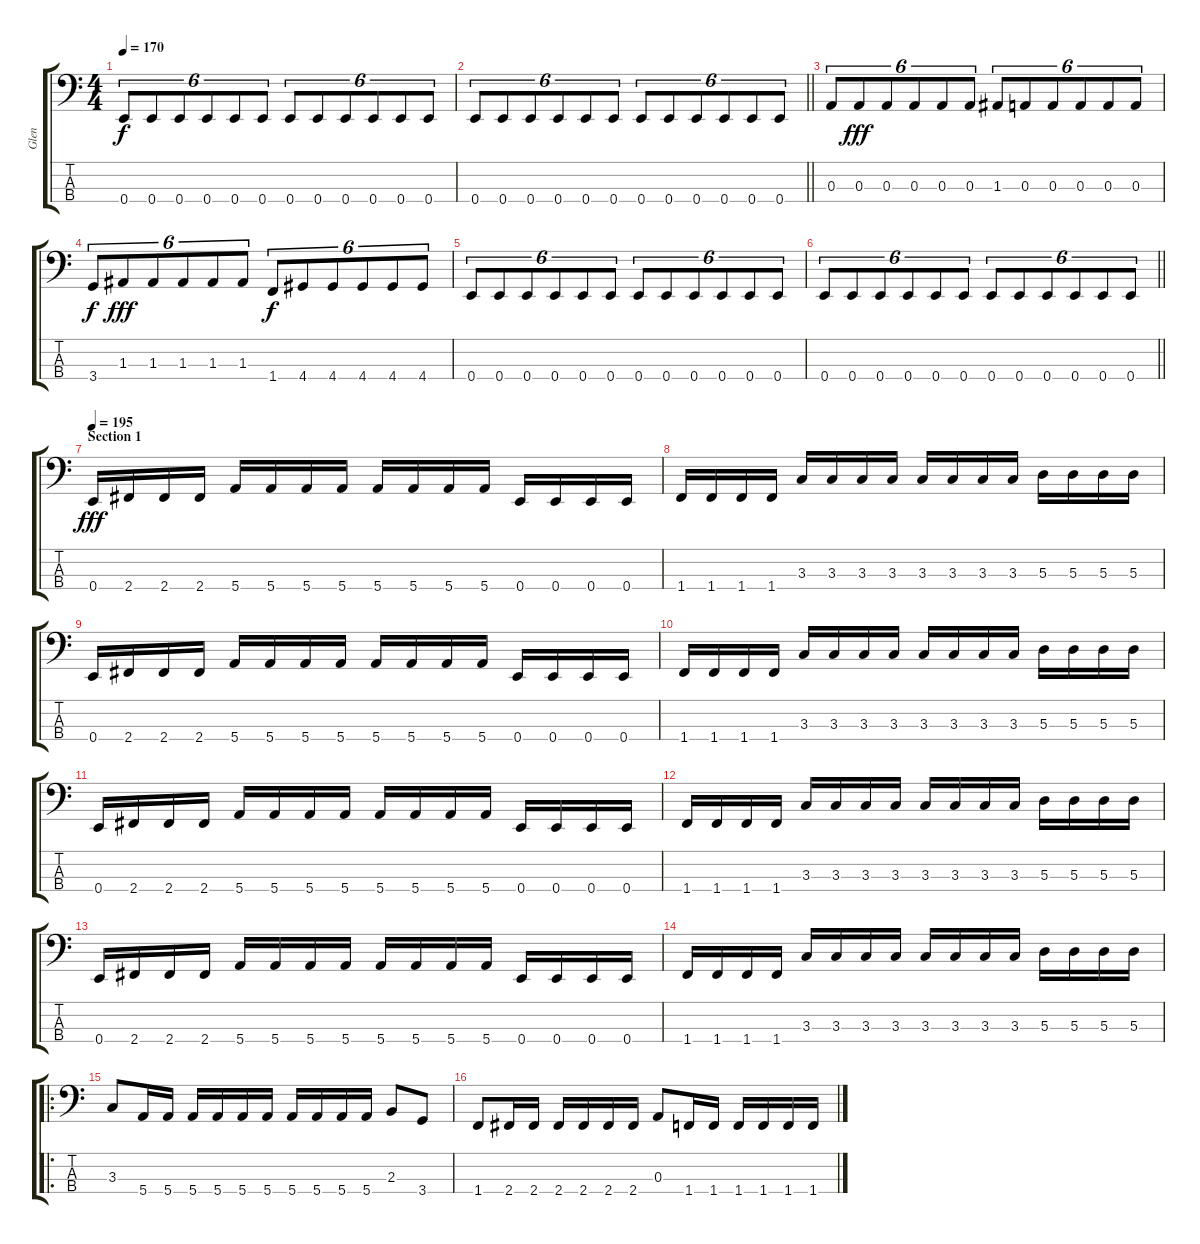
\track ("Glen" "Glen") {instrument electricbasspick}
\staff {score tabs}
\tuning (G2 D2 A1 E1) {hide}
\ts (4 4)
\tempo 170
\clef f4
\ks c
0.4.8{tu (6 4) dy f} 0.4.8{tu (6 4)} 0.4.8{tu (6 4)} 0.4.8{tu (6 4)} 0.4.8{tu (6 4)} 0.4.8{tu (6 4)} 0.4.8{tu (6 4)} 0.4.8{tu (6 4)} 0.4.8{tu (6 4)} 0.4.8{tu (6 4)} 0.4.8{tu (6 4)} 0.4.8{tu (6 4)} |
\barLineRight lightlight
0.4.8{tu (6 4)} 0.4.8{tu (6 4)} 0.4.8{tu (6 4)} 0.4.8{tu (6 4)} 0.4.8{tu (6 4)} 0.4.8{tu (6 4)} 0.4.8{tu (6 4)} 0.4.8{tu (6 4)} 0.4.8{tu (6 4)} 0.4.8{tu (6 4)} 0.4.8{tu (6 4)} 0.4.8{tu (6 4)} |
0.3.8{tu (6 4)} 0.3.8{tu (6 4) dy fff} 0.3.8{tu (6 4)} 0.3.8{tu (6 4)} 0.3.8{tu (6 4)} 0.3.8{tu (6 4)} 1.3.8{tu (6 4)} 0.3.8{tu (6 4)} 0.3.8{tu (6 4)} 0.3.8{tu (6 4)} 0.3.8{tu (6 4)} 0.3.8{tu (6 4)} |
3.4.8{tu (6 4) dy f} 1.3.8{tu (6 4) dy fff} 1.3.8{tu (6 4)} 1.3.8{tu (6 4)} 1.3.8{tu (6 4)} 1.3.8{tu (6 4)} 1.4.8{tu (6 4) dy f} 4.4.8{tu (6 4)} 4.4.8{tu (6 4)} 4.4.8{tu (6 4)} 4.4.8{tu (6 4)} 4.4.8{tu (6 4)} |
0.4.8{tu (6 4)} 0.4.8{tu (6 4)} 0.4.8{tu (6 4)} 0.4.8{tu (6 4)} 0.4.8{tu (6 4)} 0.4.8{tu (6 4)} 0.4.8{tu (6 4)} 0.4.8{tu (6 4)} 0.4.8{tu (6 4)} 0.4.8{tu (6 4)} 0.4.8{tu (6 4)} 0.4.8{tu (6 4)} |
\barLineRight lightlight
0.4.8{tu (6 4)} 0.4.8{tu (6 4)} 0.4.8{tu (6 4)} 0.4.8{tu (6 4)} 0.4.8{tu (6 4)} 0.4.8{tu (6 4)} 0.4.8{tu (6 4)} 0.4.8{tu (6 4)} 0.4.8{tu (6 4)} 0.4.8{tu (6 4)} 0.4.8{tu (6 4)} 0.4.8{tu (6 4)} |
\section ("" "Section 1")
\tempo 195
0.4.16{dy fff} 2.4.16 2.4.16 2.4.16 5.4.16 5.4.16 5.4.16 5.4.16 5.4.16 5.4.16 5.4.16 5.4.16 0.4.16 0.4.16 0.4.16 0.4.16 |
1.4.16 1.4.16 1.4.16 1.4.16 3.3.16 3.3.16 3.3.16 3.3.16 3.3.16 3.3.16 3.3.16 3.3.16 5.3.16 5.3.16 5.3.16 5.3.16 |
0.4.16 2.4.16 2.4.16 2.4.16 5.4.16 5.4.16 5.4.16 5.4.16 5.4.16 5.4.16 5.4.16 5.4.16 0.4.16 0.4.16 0.4.16 0.4.16 |
1.4.16 1.4.16 1.4.16 1.4.16 3.3.16 3.3.16 3.3.16 3.3.16 3.3.16 3.3.16 3.3.16 3.3.16 5.3.16 5.3.16 5.3.16 5.3.16 |
0.4.16 2.4.16 2.4.16 2.4.16 5.4.16 5.4.16 5.4.16 5.4.16 5.4.16 5.4.16 5.4.16 5.4.16 0.4.16 0.4.16 0.4.16 0.4.16 |
1.4.16 1.4.16 1.4.16 1.4.16 3.3.16 3.3.16 3.3.16 3.3.16 3.3.16 3.3.16 3.3.16 3.3.16 5.3.16 5.3.16 5.3.16 5.3.16 |
0.4.16 2.4.16 2.4.16 2.4.16 5.4.16 5.4.16 5.4.16 5.4.16 5.4.16 5.4.16 5.4.16 5.4.16 0.4.16 0.4.16 0.4.16 0.4.16 |
1.4.16 1.4.16 1.4.16 1.4.16 3.3.16 3.3.16 3.3.16 3.3.16 3.3.16 3.3.16 3.3.16 3.3.16 5.3.16 5.3.16 5.3.16 5.3.16 |
\ro
3.3.8 5.4.16 5.4.16 5.4.16 5.4.16 5.4.16 5.4.16 5.4.16 5.4.16 5.4.16 5.4.16 2.3.8 3.4.8 |
1.4.8 2.4.16 2.4.16 2.4.16 2.4.16 2.4.16 2.4.16 0.3.8 1.4.16 1.4.16 1.4.16 1.4.16 1.4.16 1.4.16
